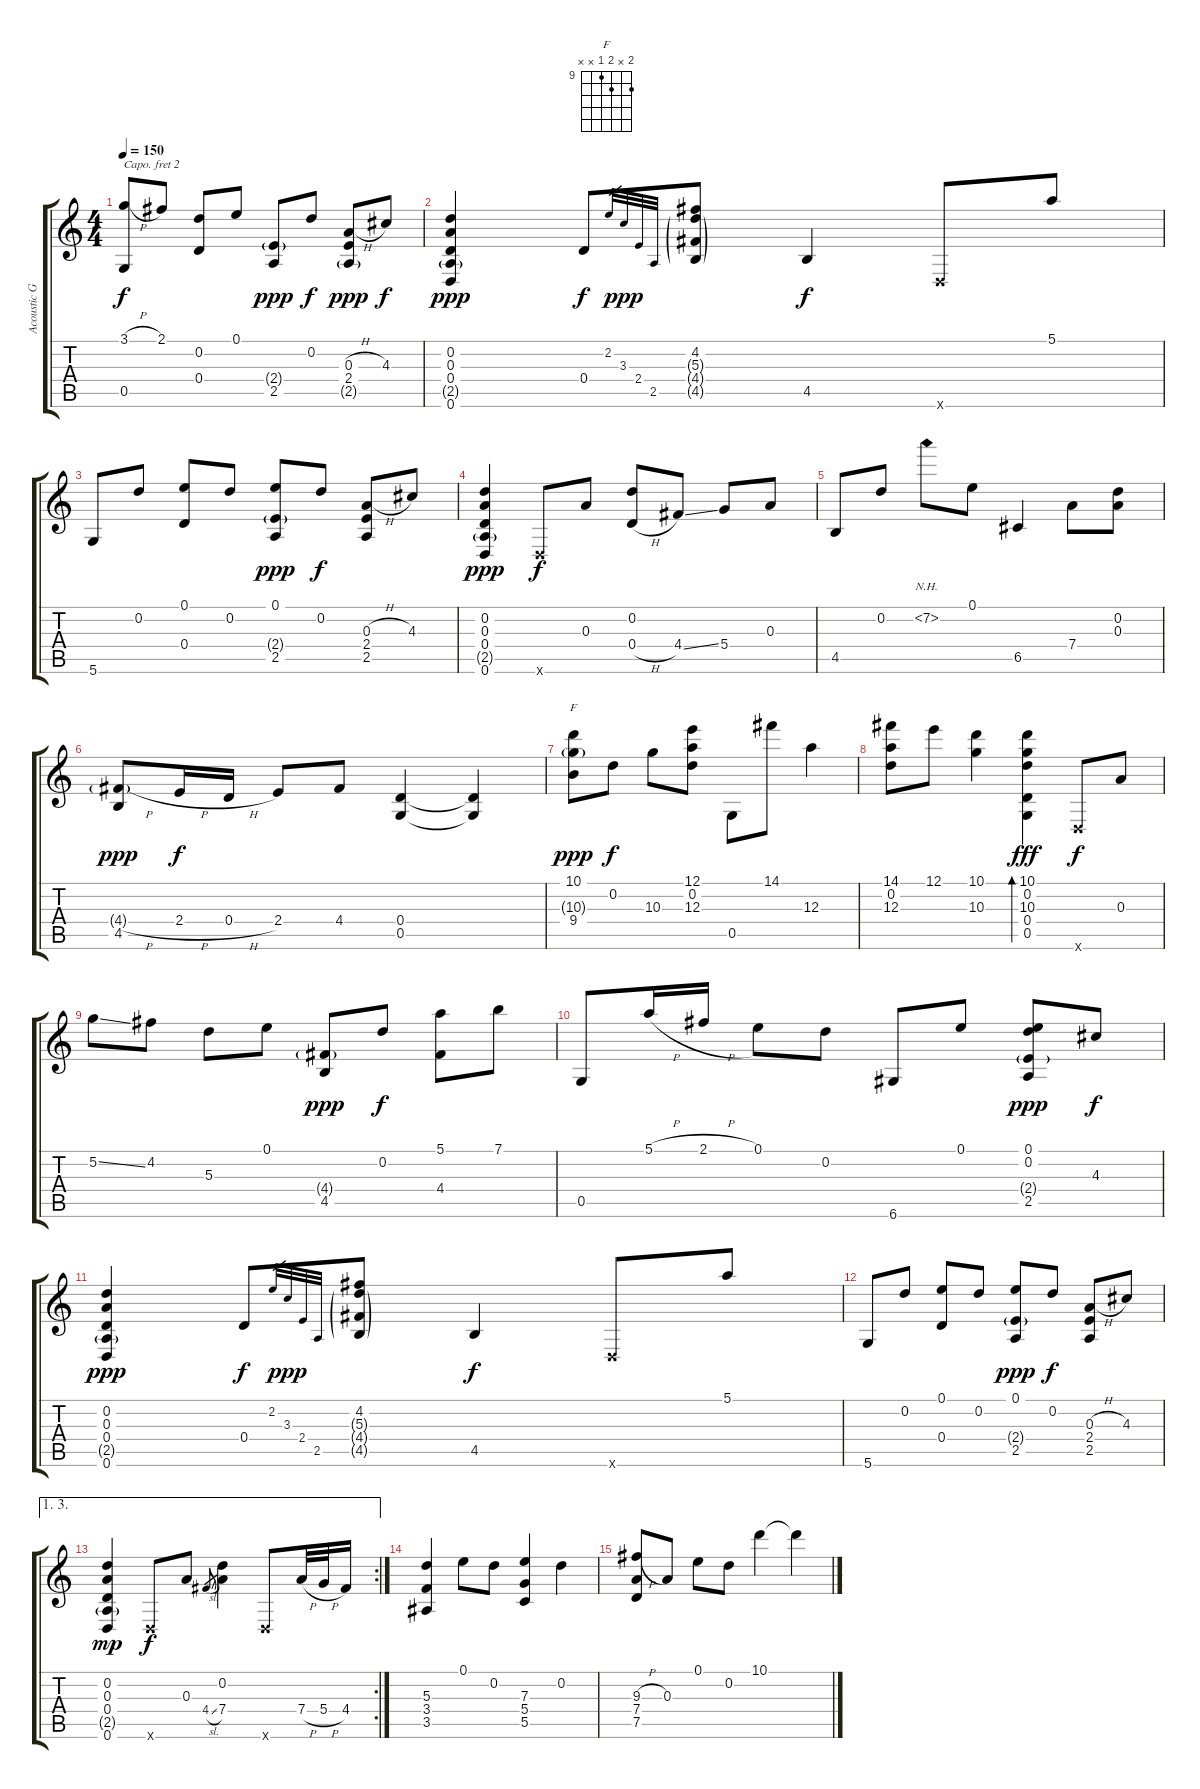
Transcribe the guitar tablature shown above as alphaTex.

\track ("Acoustic Guitar" "Acoustic G") {instrument acousticguitarnylon}
\staff {score tabs}
\capo 2
\tuning (D4 C4 G3 C3 F2 C2) {hide}
\chord ("F" 10 x 10 9 x x) {firstfret 9}
\ts (4 4)
\tempo 150
\clef g2
\ks c
(3.1{h} 0.5).8{dy f} 2.1.8 (0.2 0.4).8 0.1.8 (2.4{g} 2.5).8{dy ppp} 0.2.8{dy f} (0.3{h} 2.4 2.5{g}).8{dy ppp} 4.3.8{dy f} |
(0.2 0.3 0.4 2.5{g} 0.6).4{dy ppp} 0.4.8{dy f} 2.2.32{gr} 3.3.32{gr dy ppp} 2.4.32{gr} 2.5.32{gr} (4.2 5.3{g} 4.4{g} 4.5{g}).8 4.5.4{dy f} 0.6{x}.8 5.1.8 |
5.6.8 0.2.8 (0.1 0.4).8 0.2.8 (0.1 2.4{g} 2.5).8{dy ppp} 0.2.8{dy f} (0.3{h} 2.4 2.5).8 4.3.8 |
(0.2 0.3 0.4 2.5{g} 0.6).4{dy ppp} 0.6{x}.8{dy f} 0.3.8 (0.2 0.4{h}).8 4.4{ss}.8 5.4.8 0.3.8 |
4.5.8 0.2.8 7.2{nh}.8 0.1.8 6.5.4 7.4.8 (0.2 0.3).8 |
(4.4{h g} 4.5).8{dy ppp} 2.4{h}.16{dy f} 0.4{h}.16 2.4.8 4.4.8 (0.4 0.5).4 (0.4{t} 0.5{t}).4 |
(10.1 10.3{g} 9.4).8{ch "F" dy ppp} 0.2.8{dy f} 10.3.8 (12.1 0.2 12.3).8 0.5.8 14.1.8 12.3.4 |
(14.1 0.2 12.3).8 12.1.8 (10.1 10.3).4 (10.1 0.2 10.3 0.4 0.5).4{bd 60 dy fff} 0.6{x}.8{dy f} 0.3.8 |
5.2{ss}.8 4.2.8 5.3.8 0.1.8 (4.4{g} 4.5).8{dy ppp} 0.2.8{dy f} (5.1 4.4).8 7.1.8 |
0.5.8 5.1{h}.16 2.1{h}.16 0.1.8 0.2.8 6.6.8 0.1.8 (0.1 0.2 2.4{g} 2.5).8{dy ppp} 4.3.8{dy f} |
(0.2 0.3 0.4 2.5{g} 0.6).4{dy ppp} 0.4.8{dy f} 2.2.32{gr} 3.3.32{gr dy ppp} 2.4.32{gr} 2.5.32{gr} (4.2 5.3{g} 4.4{g} 4.5{g}).8 4.5.4{dy f} 0.6{x}.8 5.1.8 |
5.6.8 0.2.8 (0.1 0.4).8 0.2.8 (0.1 2.4{g} 2.5).8{dy ppp} 0.2.8{dy f} (0.3{h} 2.4 2.5).8 4.3.8 |
\ae (1 3)
\rc 2
(0.2 0.3 0.4 2.5{g} 0.6).4{dy mp} 0.6{x}.8{dy f} 0.3.8 4.4{sl}.8{gr} (0.2 7.4).4 0.6{x}.8 7.4{h}.32 5.4{h}.32 4.4.16 |
(5.3 3.4 3.5).4 0.1.8 0.2.8 (7.3 5.4 5.5).4 0.2.4 |
(9.3{h} 7.4 7.5).8 0.3.8 0.1.8 0.2.8 10.1.4 10.1{t}.4
